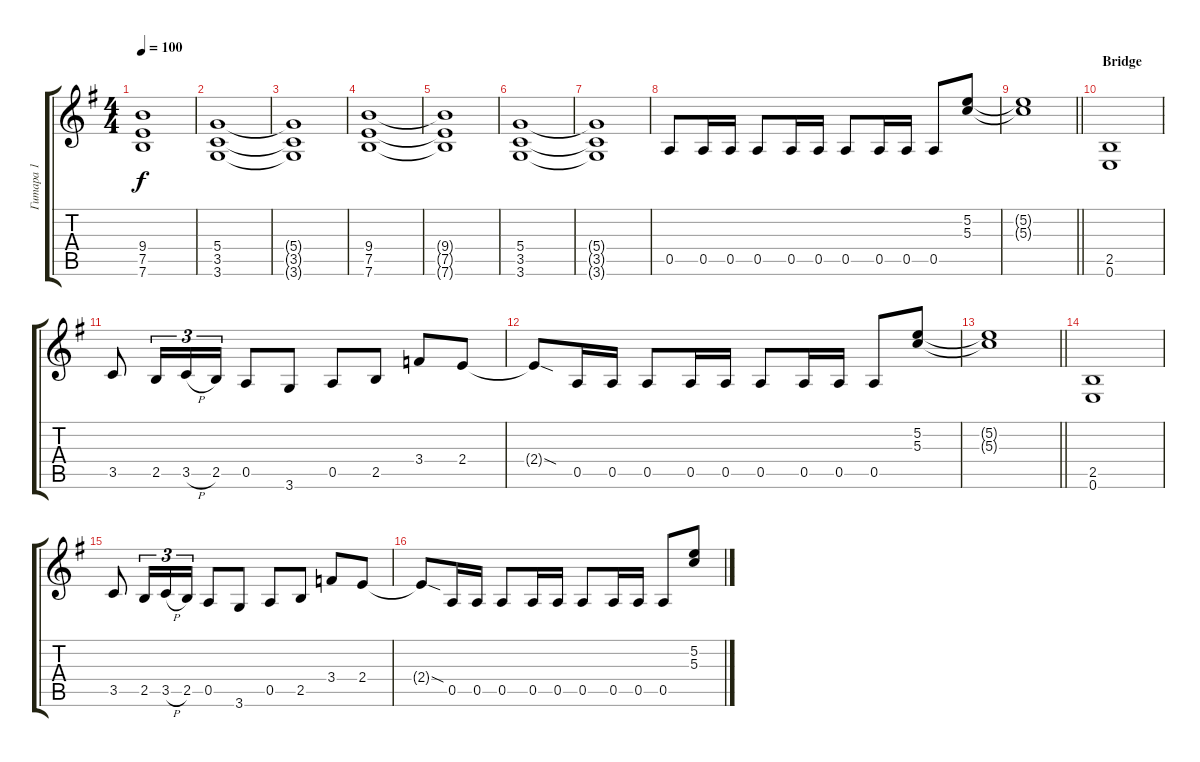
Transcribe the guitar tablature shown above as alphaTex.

\track ("Гитара 1" "Гитара 1") {instrument distortionguitar}
\staff {score tabs}
\tuning (E4 B3 G3 D3 A2 E2) {hide}
\ts (4 4)
\tempo 100
\clef g2
\ks eminor
(9.4{t} 7.5{t} 7.6{t}).1{dy f} |
(5.4 3.5 3.6).1{volume 13} |
(5.4{t} 3.5{t} 3.6{t}).1 |
(9.4 7.5 7.6).1 |
(9.4{t} 7.5{t} 7.6{t}).1 |
(5.4 3.5 3.6).1 |
(5.4{t} 3.5{t} 3.6{t}).1 |
0.5.8 0.5.16 0.5.16 0.5.8 0.5.16 0.5.16 0.5.8 0.5.16 0.5.16 0.5.8 (5.2 5.3).8{volume 15} |
\barLineRight lightlight
(5.2{t} 5.3{t}).1 |
\section ("" "Bridge")
(2.5 0.6).1{volume 13} |
3.5.8{volume 15} 2.5.16{tu (3 2)} 3.5{h}.16{tu (3 2)} 2.5.16{tu (3 2)} 0.5.8 3.6.8 0.5.8 2.5.8 3.4.8 2.4.8 |
2.4{sod t}.8 0.5.16{volume 13} 0.5.16 0.5.8 0.5.16 0.5.16 0.5.8 0.5.16 0.5.16 0.5.8 (5.2 5.3).8{volume 15} |
\barLineRight lightlight
(5.2{t} 5.3{t}).1 |
(2.5 0.6).1{volume 13} |
3.5.8{volume 15} 2.5.16{tu (3 2)} 3.5{h}.16{tu (3 2)} 2.5.16{tu (3 2)} 0.5.8 3.6.8 0.5.8 2.5.8 3.4.8 2.4.8 |
2.4{sod t}.8 0.5.16{volume 13} 0.5.16 0.5.8 0.5.16 0.5.16 0.5.8 0.5.16 0.5.16 0.5.8 (5.2 5.3).8{volume 15}
